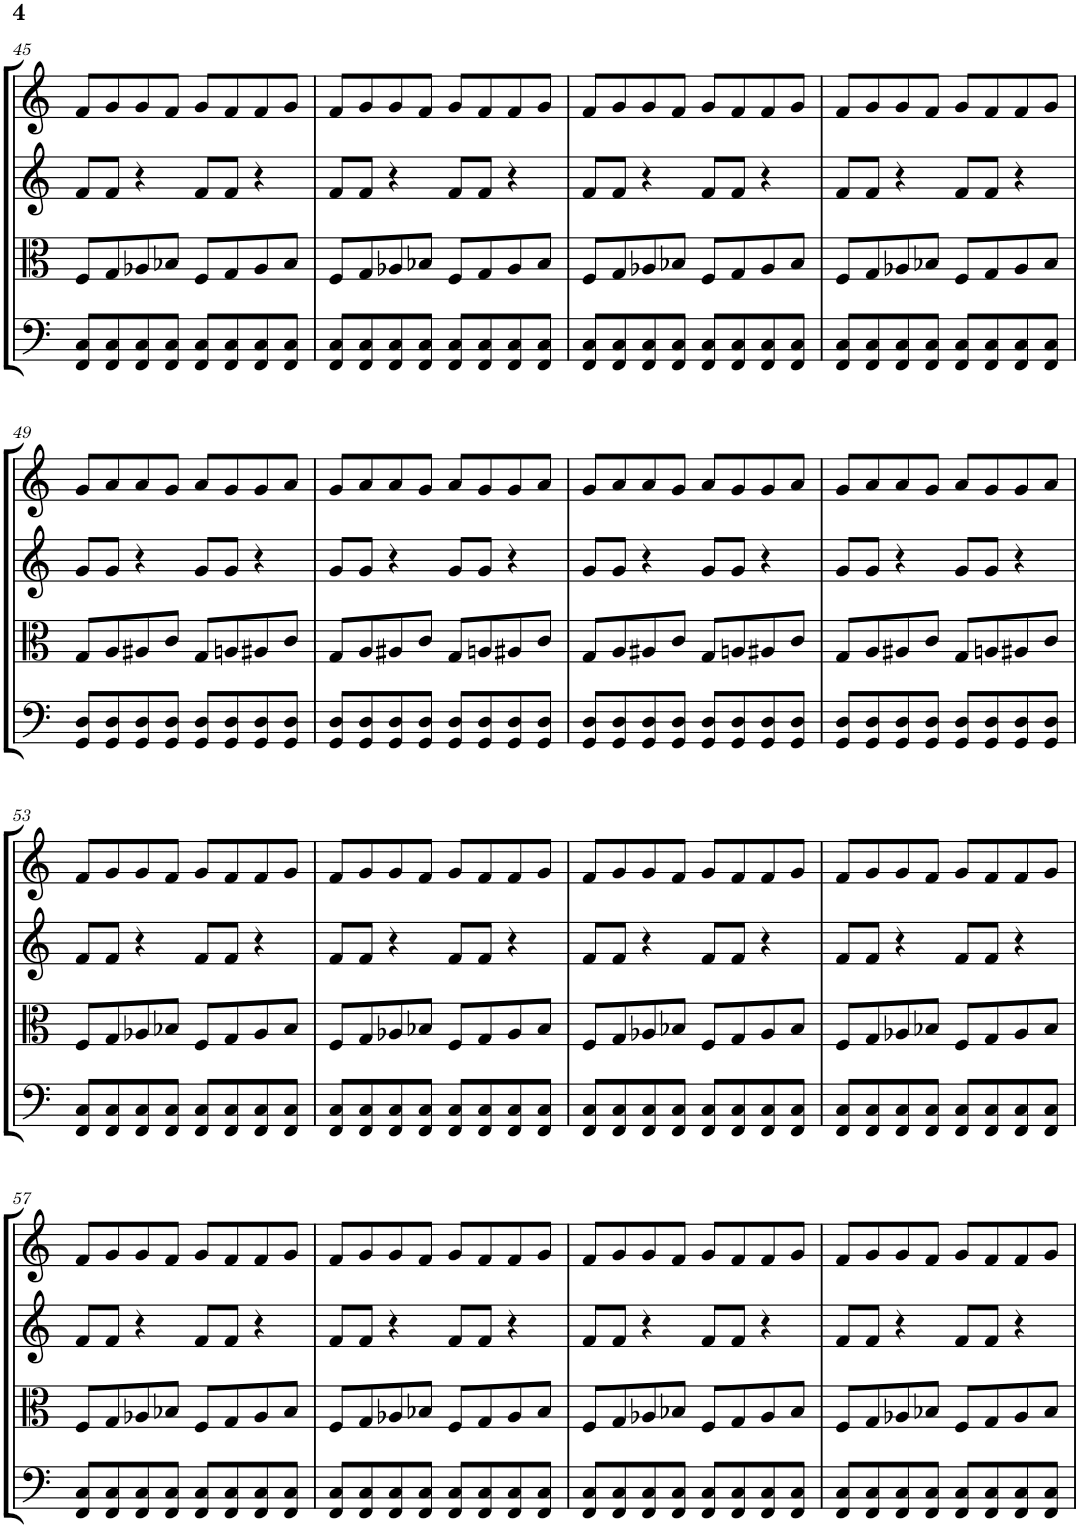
**kern	**kern	**kern	**kern
*part4	*part3	*part2	*part1
*staff4	*staff3	*staff2	*staff1
*I"Violoncello	*I"Viola	*I"Violin II	*I"Violin I
*I'Vc	*I'Vla	*I'Vln	*I'Vln
!!LO:PB:g=z
*clefF4	*clefC3	*clefG2	*clefG2
*k[]	*k[]	*k[]	*k[]
*M4/4	*M4/4	*M4/4	*M4/4
=45	=45	=45	=45
8FF/ 8C/L	8F/L	8f/L	8f/L
8FF/ 8C/	8G/	8f/J	8g/
8FF/ 8C/	8A-X/	4r	8g/
8FF/ 8C/J	8B-X/J	.	8f/J
8FF/ 8C/L	8F/L	8f/L	8g/L
8FF/ 8C/	8G/	8f/J	8f/
8FF/ 8C/	8A-/	4r	8f/
8FF/ 8C/J	8B-/J	.	8g/J
=46	=46	=46	=46
8FF/ 8C/L	8F/L	8f/L	8f/L
8FF/ 8C/	8G/	8f/J	8g/
8FF/ 8C/	8A-X/	4r	8g/
8FF/ 8C/J	8B-X/J	.	8f/J
8FF/ 8C/L	8F/L	8f/L	8g/L
8FF/ 8C/	8G/	8f/J	8f/
8FF/ 8C/	8A-/	4r	8f/
8FF/ 8C/J	8B-/J	.	8g/J
=47	=47	=47	=47
8FF/ 8C/L	8F/L	8f/L	8f/L
8FF/ 8C/	8G/	8f/J	8g/
8FF/ 8C/	8A-X/	4r	8g/
8FF/ 8C/J	8B-X/J	.	8f/J
8FF/ 8C/L	8F/L	8f/L	8g/L
8FF/ 8C/	8G/	8f/J	8f/
8FF/ 8C/	8A-/	4r	8f/
8FF/ 8C/J	8B-/J	.	8g/J
=48	=48	=48	=48
8FF/ 8C/L	8F/L	8f/L	8f/L
8FF/ 8C/	8G/	8f/J	8g/
8FF/ 8C/	8A-X/	4r	8g/
8FF/ 8C/J	8B-X/J	.	8f/J
8FF/ 8C/L	8F/L	8f/L	8g/L
8FF/ 8C/	8G/	8f/J	8f/
8FF/ 8C/	8A-/	4r	8f/
8FF/ 8C/J	8B-/J	.	8g/J
!!LO:LB:g=z
=49	=49	=49	=49
8GG/ 8D/L	8G/L	8g/L	8g/L
8GG/ 8D/	8A/	8g/J	8a/
8GG/ 8D/	8A#X/	4r	8a/
8GG/ 8D/J	8c/J	.	8g/J
8GG/ 8D/L	8G/L	8g/L	8a/L
8GG/ 8D/	8An/	8g/J	8g/
8GG/ 8D/	8A#X/	4r	8g/
8GG/ 8D/J	8c/J	.	8a/J
=50	=50	=50	=50
8GG/ 8D/L	8G/L	8g/L	8g/L
8GG/ 8D/	8A/	8g/J	8a/
8GG/ 8D/	8A#X/	4r	8a/
8GG/ 8D/J	8c/J	.	8g/J
8GG/ 8D/L	8G/L	8g/L	8a/L
8GG/ 8D/	8An/	8g/J	8g/
8GG/ 8D/	8A#X/	4r	8g/
8GG/ 8D/J	8c/J	.	8a/J
=51	=51	=51	=51
8GG/ 8D/L	8G/L	8g/L	8g/L
8GG/ 8D/	8A/	8g/J	8a/
8GG/ 8D/	8A#X/	4r	8a/
8GG/ 8D/J	8c/J	.	8g/J
8GG/ 8D/L	8G/L	8g/L	8a/L
8GG/ 8D/	8An/	8g/J	8g/
8GG/ 8D/	8A#X/	4r	8g/
8GG/ 8D/J	8c/J	.	8a/J
=52	=52	=52	=52
8GG/ 8D/L	8G/L	8g/L	8g/L
8GG/ 8D/	8A/	8g/J	8a/
8GG/ 8D/	8A#X/	4r	8a/
8GG/ 8D/J	8c/J	.	8g/J
8GG/ 8D/L	8G/L	8g/L	8a/L
8GG/ 8D/	8An/	8g/J	8g/
8GG/ 8D/	8A#X/	4r	8g/
8GG/ 8D/J	8c/J	.	8a/J
!!LO:LB:g=z
=53	=53	=53	=53
8FF/ 8C/L	8F/L	8f/L	8f/L
8FF/ 8C/	8G/	8f/J	8g/
8FF/ 8C/	8A-X/	4r	8g/
8FF/ 8C/J	8B-X/J	.	8f/J
8FF/ 8C/L	8F/L	8f/L	8g/L
8FF/ 8C/	8G/	8f/J	8f/
8FF/ 8C/	8A-/	4r	8f/
8FF/ 8C/J	8B-/J	.	8g/J
=54	=54	=54	=54
8FF/ 8C/L	8F/L	8f/L	8f/L
8FF/ 8C/	8G/	8f/J	8g/
8FF/ 8C/	8A-X/	4r	8g/
8FF/ 8C/J	8B-X/J	.	8f/J
8FF/ 8C/L	8F/L	8f/L	8g/L
8FF/ 8C/	8G/	8f/J	8f/
8FF/ 8C/	8A-/	4r	8f/
8FF/ 8C/J	8B-/J	.	8g/J
=55	=55	=55	=55
8FF/ 8C/L	8F/L	8f/L	8f/L
8FF/ 8C/	8G/	8f/J	8g/
8FF/ 8C/	8A-X/	4r	8g/
8FF/ 8C/J	8B-X/J	.	8f/J
8FF/ 8C/L	8F/L	8f/L	8g/L
8FF/ 8C/	8G/	8f/J	8f/
8FF/ 8C/	8A-/	4r	8f/
8FF/ 8C/J	8B-/J	.	8g/J
=56	=56	=56	=56
8FF/ 8C/L	8F/L	8f/L	8f/L
8FF/ 8C/	8G/	8f/J	8g/
8FF/ 8C/	8A-X/	4r	8g/
8FF/ 8C/J	8B-X/J	.	8f/J
8FF/ 8C/L	8F/L	8f/L	8g/L
8FF/ 8C/	8G/	8f/J	8f/
8FF/ 8C/	8A-/	4r	8f/
8FF/ 8C/J	8B-/J	.	8g/J
!!LO:LB:g=z
=57	=57	=57	=57
8FF/ 8C/L	8F/L	8f/L	8f/L
8FF/ 8C/	8G/	8f/J	8g/
8FF/ 8C/	8A-X/	4r	8g/
8FF/ 8C/J	8B-X/J	.	8f/J
8FF/ 8C/L	8F/L	8f/L	8g/L
8FF/ 8C/	8G/	8f/J	8f/
8FF/ 8C/	8A-/	4r	8f/
8FF/ 8C/J	8B-/J	.	8g/J
=58	=58	=58	=58
8FF/ 8C/L	8F/L	8f/L	8f/L
8FF/ 8C/	8G/	8f/J	8g/
8FF/ 8C/	8A-X/	4r	8g/
8FF/ 8C/J	8B-X/J	.	8f/J
8FF/ 8C/L	8F/L	8f/L	8g/L
8FF/ 8C/	8G/	8f/J	8f/
8FF/ 8C/	8A-/	4r	8f/
8FF/ 8C/J	8B-/J	.	8g/J
=59	=59	=59	=59
8FF/ 8C/L	8F/L	8f/L	8f/L
8FF/ 8C/	8G/	8f/J	8g/
8FF/ 8C/	8A-X/	4r	8g/
8FF/ 8C/J	8B-X/J	.	8f/J
8FF/ 8C/L	8F/L	8f/L	8g/L
8FF/ 8C/	8G/	8f/J	8f/
8FF/ 8C/	8A-/	4r	8f/
8FF/ 8C/J	8B-/J	.	8g/J
=60	=60	=60	=60
8FF/ 8C/L	8F/L	8f/L	8f/L
8FF/ 8C/	8G/	8f/J	8g/
8FF/ 8C/	8A-X/	4r	8g/
8FF/ 8C/J	8B-X/J	.	8f/J
8FF/ 8C/L	8F/L	8f/L	8g/L
8FF/ 8C/	8G/	8f/J	8f/
8FF/ 8C/	8A-/	4r	8f/
8FF/ 8C/J	8B-/J	.	8g/J
=	=	=	=
*-	*-	*-	*-
